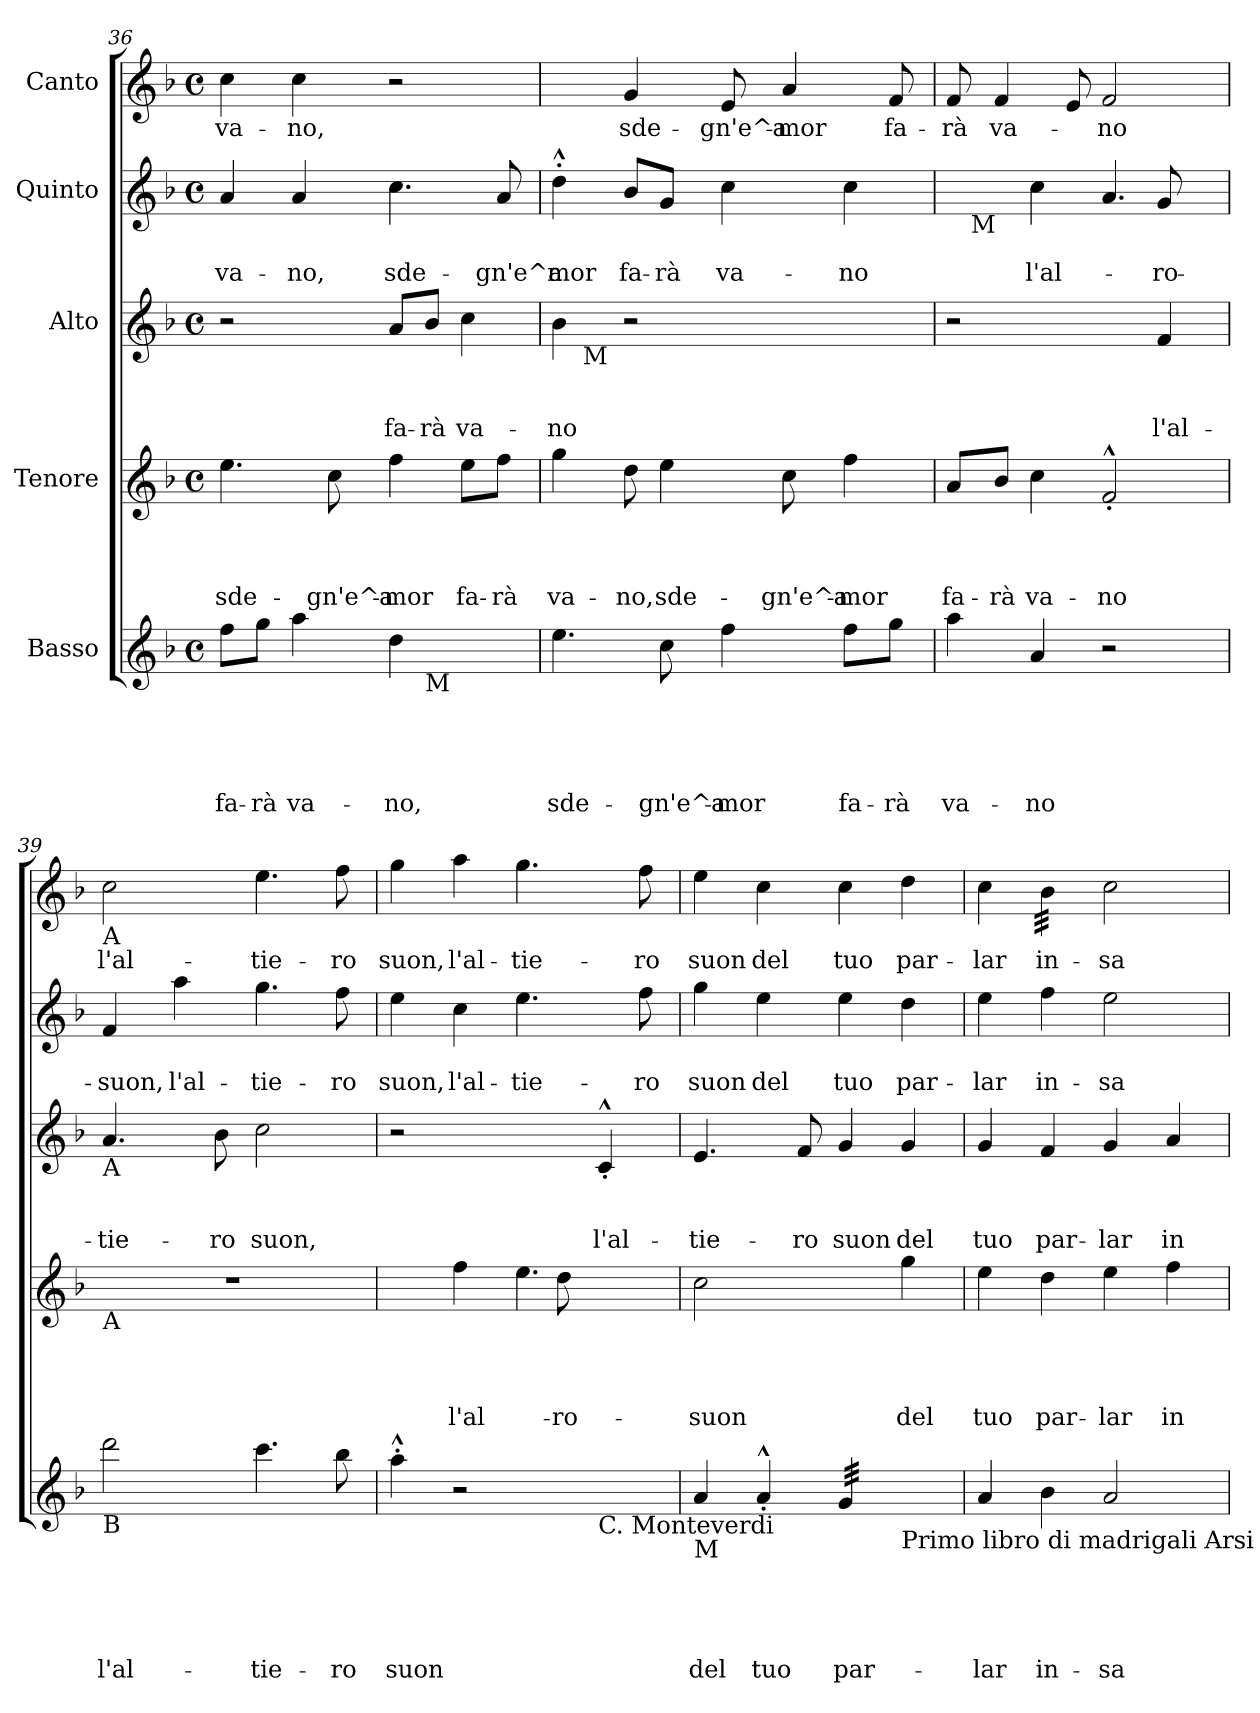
**kern	**text	**text	**text	**text	**text	**kern	**text	**text	**text	**text	**kern	**text	**text	**text	**kern	**text	**text	**kern	**text
*part5	*part5	*part5	*part5	*part5	*part5	*part4	*part4	*part4	*part4	*part4	*part3	*part3	*part3	*part3	*part2	*part2	*part2	*part1	*part1
*staff5	*staff5	*staff5	*staff5	*staff5	*staff5	*staff4	*staff4	*staff4	*staff4	*staff4	*staff3	*staff3	*staff3	*staff3	*staff2	*staff2	*staff2	*staff1	*staff1
*I"Basso	*	*	*	*	*	*I"Tenore	*	*	*	*	*I"Alto	*	*	*	*I"Quinto	*	*	*I"Canto	*
*clefG2	*	*	*	*	*	*clefG2	*	*	*	*	*clefG2	*	*	*	*clefG2	*	*	*clefG2	*
*k[b-]	*	*	*	*	*	*k[b-]	*	*	*	*	*k[b-]	*	*	*	*k[b-]	*	*	*k[b-]	*
*F:	*	*	*	*	*	*F:	*	*	*	*	*F:	*	*	*	*F:	*	*	*F:	*
*M4/4	*	*	*	*	*	*M4/4	*	*	*	*	*M4/4	*	*	*	*M4/4	*	*	*M4/4	*
*met(c)	*	*	*	*	*	*met(c)	*	*	*	*	*met(c)	*	*	*	*met(c)	*	*	*met(c)	*
=36	=36	=36	=36	=36	=36	=36	=36	=36	=36	=36	=36	=36	=36	=36	=36	=36	=36	=36	=36
!	!	!	!	!	!LO:LY:b	!	!	!	!	!LO:LY:b	!	!	!	!	!	!	!LO:LY:b	!	!LO:LY:b
*^	*	*	*	*	*	*	*	*	*	*	*	*	*	*	*	*	*	*	*
8ff\L	2ryy	.	.	.	.	fa-	4.ee\	.	.	.	sde-	2r	.	.	.	4a/	.	va-	4cc\	va-
!	!	!	!	!	!	!LO:LY:b	!	!	!	!	!	!	!	!	!	!	!	!	!	!
8gg\J	.	.	.	.	.	-rà	.	.	.	.	.	.	.	.	.	.	.	.	.	.
!	!	!	!	!	!	!LO:LY:b	!	!	!	!	!	!	!	!	!	!	!	!LO:LY:b	!	!LO:LY:b
4aa\	.	.	.	.	.	va-	.	.	.	.	.	.	.	.	.	4a/	.	-no,	4cc\	-no,
!	!	!	!	!	!	!	!	!	!	!	!LO:LY:b	!	!	!	!	!	!	!	!	!
.	.	.	.	.	.	.	8cc\	.	.	.	-gn'e^a-	.	.	.	.	.	.	.	.	.
!	!	!	!	!	!	!LO:LY:b	!	!	!	!	!LO:LY:b	!	!	!	!LO:LY:b	!	!	!LO:LY:b	!	!
4dd\	8ryy	.	.	.	.	-no,	4ff\	.	.	.	-mor	8a/L	.	.	fa-	4.cc\	.	sde-	2r	.
!	!LO:TX:b:t=M	!	!	!	!	!	!	!	!	!	!	!	!	!	!	!	!	!	!	!
!	!	!	!	!	!	!	!	!	!	!	!	!	!	!	!LO:LY:b	!	!	!	!	!
.	4.ryy	.	.	.	.	.	.	.	.	.	.	8b-/J	.	.	-rà	.	.	.	.	.
!	!	!	!	!	!	!	!	!	!	!	!LO:LY:b	!	!	!	!LO:LY:b	!	!	!	!	!
4ryy	.	.	.	.	.	.	8ee\L	.	.	.	fa-	4cc\	.	.	va-	.	.	.	.	.
!	!	!	!	!	!	!	!	!	!	!	!LO:LY:b	!	!	!	!	!	!	!LO:LY:b	!	!
.	.	.	.	.	.	.	8ff\J	.	.	.	-rà	.	.	.	.	8a/	.	-gn'e^a	.	.
=37	=37	=37	=37	=37	=37	=37	=37	=37	=37	=37	=37	=37	=37	=37	=37	=37	=37	=37	=37	=37
!	!	!	!	!	!	!LO:LY:b	!	!	!	!	!LO:LY:b	!	!	!	!LO:LY:b	!	!	!LO:LY:b	!	!
*v	*v	*	*	*	*	*	*	*	*	*	*	*^	*	*	*	*	*	*	*	*
4.ee\	.	.	.	.	sde-	4gg\	.	.	.	va-	4b-\	16.ryy	.	.	-no	4dd^^>'>\	.	mor	4ryy	.
!	!	!	!	!	!	!	!	!	!	!	!	!LO:TX:b:t=M	!	!	!	!	!	!	!	!
.	.	.	.	.	.	.	.	.	.	.	.	2ryy	.	.	.	.	.	.	.	.
!	!	!	!	!	!	!	!	!	!	!LO:LY:b	!	!	!	!	!	!	!	!LO:LY:b	!	!LO:LY:b
.	.	.	.	.	.	8dd\	.	.	.	-no,	2r	.	.	.	.	8b-/L	.	fa-	4g/	sde-
!	!	!	!	!	!LO:LY:b	!	!	!	!	!LO:LY:b	!	!	!	!	!	!	!	!LO:LY:b	!	!
8cc\	.	.	.	.	-gn'e^a-	4ee\	.	.	.	sde-	.	.	.	.	.	8g/J	.	-rà	.	.
!	!	!	!	!	!LO:LY:b	!	!	!	!	!	!	!	!	!	!	!	!	!LO:LY:b	!	!LO:LY:b
4ff\	.	.	.	.	-mor	.	.	.	.	.	.	.	.	.	.	4cc\	.	va-	8e/	-gn'e^a-
.	.	.	.	.	.	.	.	.	.	.	.	4ryy	.	.	.	.	.	.	.	.
!	!	!	!	!	!	!	!	!	!	!LO:LY:b	!	!	!	!	!	!	!	!	!	!LO:LY:b
.	.	.	.	.	.	8cc\	.	.	.	-gn'e^a-	.	.	.	.	.	.	.	.	4a/	-mor
!	!	!	!	!	!LO:LY:b	!	!	!	!	!LO:LY:b	!	!	!	!	!	!	!	!LO:LY:b	!	!
8ff\L	.	.	.	.	fa-	4ff\	.	.	.	-mor	4ryy	.	.	.	.	4cc\	.	-no	.	.
.	.	.	.	.	.	.	.	.	.	.	.	8ryy	.	.	.	.	.	.	.	.
!	!	!	!	!	!LO:LY:b	!	!	!	!	!	!	!	!	!	!	!	!	!	!	!LO:LY:b
8gg\J	.	.	.	.	-rà	.	.	.	.	.	.	.	.	.	.	.	.	.	8f/	fa-
.	.	.	.	.	.	.	.	.	.	.	.	32ryy	.	.	.	.	.	.	.	.
=38	=38	=38	=38	=38	=38	=38	=38	=38	=38	=38	=38	=38	=38	=38	=38	=38	=38	=38	=38	=38
!	!	!	!	!	!LO:LY:b	!	!	!	!	!LO:LY:b	!	!	!	!	!	!	!	!	!	!LO:LY:b
*	*	*	*	*	*	*	*	*	*	*	*v	*v	*	*	*	*^	*	*	*	*
4aa\	.	.	.	.	va-	8a/L	.	.	.	fa-	2r	.	.	.	16ryy	2.ryy	.	.	8f/	-rà
!	!	!	!	!	!	!	!	!	!	!	!	!	!	!	!LO:TX:b:t=M	!	!	!	!	!
.	.	.	.	.	.	.	.	.	.	.	.	.	.	.	8.ryy	.	.	.	.	.
!	!	!	!	!	!	!	!	!	!	!LO:LY:b	!	!	!	!	!	!	!	!	!	!LO:LY:b
.	.	.	.	.	.	8b-/J	.	.	.	-rà	.	.	.	.	.	.	.	.	4f/	va-
!	!	!	!	!	!LO:LY:b	!	!	!	!	!LO:LY:b	!	!	!	!	!	!	!	!LO:LY:b	!	!
4a/	.	.	.	.	-no	4cc\	.	.	.	va-	.	.	.	.	4cc\	.	.	l'al-	.	.
.	.	.	.	.	.	.	.	.	.	.	.	.	.	.	.	.	.	.	8e/	.
!	!	!	!	!	!	!	!	!	!	!LO:LY:b	!	!	!	!	!	!	!	!	!	!LO:LY:b
2r	.	.	.	.	.	2f^^<'</	.	.	.	-no	4ryy	.	.	.	4.a/	.	.	.	2f/	-no
!	!	!	!	!	!	!	!	!	!	!	!	!	!	!LO:LY:b	!	!	!	!LO:LY:b	!	!
.	.	.	.	.	.	.	.	.	.	.	4f/	.	.	l'al-	.	8g/	.	-ro	.	.
.	.	.	.	.	.	.	.	.	.	.	.	.	.	.	8ryy	8ryy	.	.	.	.
!!LO:PB:g=z
=39	=39	=39	=39	=39	=39	=39	=39	=39	=39	=39	=39	=39	=39	=39	=39	=39	=39	=39	=39	=39
!	!	!	!	!	!	!	!	!	!	!	!	!	!	!	!	!	!	!	!LO:TX:b:t=A	!
!	!	!	!	!	!	!	!	!	!	!	!	!	!	!	!LO:TX:b:t=A	!	!	!	!	!
!	!	!	!	!	!	!	!	!	!	!	!LO:TX:b:t=A	!	!	!	!	!	!	!	!	!
!	!	!	!	!	!	!LO:TX:b:t=A	!	!	!	!	!	!	!	!	!	!	!	!	!	!
!LO:TX:b:t=B	!	!	!	!	!	!	!	!	!	!	!	!	!	!	!	!	!	!	!	!
!	!	!	!	!	!LO:LY:b	!	!	!	!	!	!	!	!	!LO:LY:b	!	!	!	!LO:LY:b	!	!LO:LY:b
*	*	*	*	*	*	*	*	*	*	*	*	*	*	*	*v	*v	*	*	*	*
2ddd\	.	.	.	.	l'al-	1r	.	.	.	.	4.a/	.	.	-tie-	4f/	.	suon,	2cc\	l'al-
!	!	!	!	!	!	!	!	!	!	!	!	!	!	!	!	!	!LO:LY:b	!	!
.	.	.	.	.	.	.	.	.	.	.	.	.	.	.	4aa\	.	l'al-	.	.
!	!	!	!	!	!	!	!	!	!	!	!	!	!	!LO:LY:b	!	!	!	!	!
.	.	.	.	.	.	.	.	.	.	.	8b-\	.	.	-ro	.	.	.	.	.
!	!	!	!	!	!LO:LY:b	!	!	!	!	!	!	!	!	!LO:LY:b	!	!	!LO:LY:b	!	!LO:LY:b
4.ccc\	.	.	.	.	-tie-	.	.	.	.	.	2cc\	.	.	suon,	4.gg\	.	-tie-	4.ee\	-tie-
!	!	!	!	!	!LO:LY:b	!	!	!	!	!	!	!	!	!	!	!	!LO:LY:b	!	!LO:LY:b
8bb-\	.	.	.	.	-ro	.	.	.	.	.	.	.	.	.	8ff\	.	-ro	8ff\	-ro
=40	=40	=40	=40	=40	=40	=40	=40	=40	=40	=40	=40	=40	=40	=40	=40	=40	=40	=40	=40
!	!	!	!	!	!LO:LY:b	!	!	!	!	!	!	!	!	!	!	!	!LO:LY:b	!	!LO:LY:b
*	*	*	*	*	*	*^	*	*	*	*	*	*	*	*	*	*	*	*	*
4aa^^>'>\	.	.	.	.	suon	4ryy	2ryy	.	.	.	.	2r	.	.	.	4ee\	.	suon,	4gg\	suon,
!	!	!	!	!	!	!	!	!	!	!	!LO:LY:b	!	!	!	!	!	!	!LO:LY:b	!	!LO:LY:b
2r	.	.	.	.	.	4ff\	.	.	.	.	l'al-	.	.	.	.	4cc\	.	l'al-	4aa\	l'al-
!	!	!	!	!	!	!	!	!	!	!	!	!	!	!	!	!	!	!LO:LY:b	!	!LO:LY:b
.	.	.	.	.	.	4.ee\	8ryy	.	.	.	.	4ryy	.	.	.	4.ee\	.	-tie-	4.gg\	-tie-
!	!	!	!	!	!	!	!	!	!	!	!LO:LY:b	!	!	!	!	!	!	!	!	!
.	.	.	.	.	.	.	8dd\	.	.	.	-ro	.	.	.	.	.	.	.	.	.
!LO:TX:b:t=C. Monteverdi	!	!	!	!	!	!	!	!	!	!	!	!	!	!	!	!	!	!	!	!
!	!	!	!	!	!	!	!	!	!	!	!	!	!	!	!LO:LY:b	!	!	!	!	!
4ryy	.	.	.	.	.	.	8ryy	.	.	.	.	4c^^<'</	.	.	l'al-	.	.	.	.	.
!	!	!	!	!	!	!	!	!	!	!	!	!	!	!	!	!	!	!LO:LY:b	!	!LO:LY:b
.	.	.	.	.	.	8ryy	8ryy	.	.	.	.	.	.	.	.	8ff\	.	-ro	8ff\	-ro
=41	=41	=41	=41	=41	=41	=41	=41	=41	=41	=41	=41	=41	=41	=41	=41	=41	=41	=41	=41	=41
!LO:TX:b:t=M	!	!	!	!	!	!	!	!	!	!	!	!	!	!	!	!	!	!	!	!
!	!	!	!	!	!LO:LY:b	!	!	!	!	!	!LO:LY:b	!	!	!	!LO:LY:b	!	!	!LO:LY:b	!	!LO:LY:b
*	*	*	*	*	*	*v	*v	*	*	*	*	*	*	*	*	*	*	*	*	*
4a/	.	.	.	.	del	2cc\	.	.	.	suon	4.e/	.	.	-tie-	4gg\	.	suon	4ee\	suon
!	!	!	!	!	!LO:LY:b	!	!	!	!	!	!	!	!	!	!	!	!LO:LY:b	!	!LO:LY:b
4a^^<'</	.	.	.	.	tuo	.	.	.	.	.	.	.	.	.	4ee\	.	del	4cc\	del
!	!	!	!	!	!	!	!	!	!	!	!	!	!	!LO:LY:b	!	!	!	!	!
.	.	.	.	.	.	.	.	.	.	.	8f/	.	.	-ro	.	.	.	.	.
!	!	!	!	!	!LO:LY:b	!	!	!	!	!	!	!	!	!LO:LY:b	!	!	!LO:LY:b	!	!LO:LY:b
*tremolo	*	*	*	*	*	*	*	*	*	*	*	*	*	*	*	*	*	*	*
32g/LLL	.	.	.	.	par-	4ryy	.	.	.	.	4g/	.	.	suon	4ee\	.	tuo	4cc\	tuo
32g/	.	.	.	.	.	.	.	.	.	.	.	.	.	.	.	.	.	.	.
32g/	.	.	.	.	.	.	.	.	.	.	.	.	.	.	.	.	.	.	.
32g/	.	.	.	.	.	.	.	.	.	.	.	.	.	.	.	.	.	.	.
32g/	.	.	.	.	.	.	.	.	.	.	.	.	.	.	.	.	.	.	.
32g/	.	.	.	.	.	.	.	.	.	.	.	.	.	.	.	.	.	.	.
32g/	.	.	.	.	.	.	.	.	.	.	.	.	.	.	.	.	.	.	.
32g/JJJ	.	.	.	.	.	.	.	.	.	.	.	.	.	.	.	.	.	.	.
*Xtremolo	*	*	*	*	*	*	*	*	*	*	*	*	*	*	*	*	*	*	*
!LO:TX:b:t=Primo libro di madrigali Arsi e	!	!	!	!	!	!	!	!	!	!	!	!	!	!	!	!	!	!	!
!	!	!	!	!	!	!	!	!	!	!LO:LY:b	!	!	!	!LO:LY:b	!	!	!LO:LY:b	!	!LO:LY:b
4ryy	.	.	.	.	.	4gg\	.	.	.	del	4g/	.	.	del	4dd\	.	par-	4dd\	par-
=42	=42	=42	=42	=42	=42	=42	=42	=42	=42	=42	=42	=42	=42	=42	=42	=42	=42	=42	=42
!	!	!	!	!	!LO:LY:b	!	!	!	!	!LO:LY:b	!	!	!	!LO:LY:b	!	!	!LO:LY:b	!	!LO:LY:b
4a/	.	.	.	.	-lar	4ee\	.	.	.	tuo	4g/	.	.	tuo	4ee\	.	-lar	4cc\	-lar
!	!	!	!	!	!LO:LY:b	!	!	!	!	!LO:LY:b	!	!	!	!LO:LY:b	!	!	!LO:LY:b	!	!LO:LY:b
*	*	*	*	*	*	*	*	*	*	*	*	*	*	*	*	*	*	*tremolo	*
4b-\	.	.	.	.	in-	4dd\	.	.	.	par-	4f/	.	.	par-	4ff\	.	in-	32b-\LLL	in-
.	.	.	.	.	.	.	.	.	.	.	.	.	.	.	.	.	.	32b-\	.
.	.	.	.	.	.	.	.	.	.	.	.	.	.	.	.	.	.	32b-\	.
.	.	.	.	.	.	.	.	.	.	.	.	.	.	.	.	.	.	32b-\	.
.	.	.	.	.	.	.	.	.	.	.	.	.	.	.	.	.	.	32b-\	.
.	.	.	.	.	.	.	.	.	.	.	.	.	.	.	.	.	.	32b-\	.
.	.	.	.	.	.	.	.	.	.	.	.	.	.	.	.	.	.	32b-\	.
.	.	.	.	.	.	.	.	.	.	.	.	.	.	.	.	.	.	32b-\JJJ	.
*	*	*	*	*	*	*	*	*	*	*	*	*	*	*	*	*	*	*Xtremolo	*
!	!	!	!	!	!LO:LY:b	!	!	!	!	!LO:LY:b	!	!	!	!LO:LY:b	!	!	!LO:LY:b	!	!LO:LY:b
2a/	.	.	.	.	-sa-	4ee\	.	.	.	-lar	4g/	.	.	-lar	2ee\	.	-sa-	2cc\	-sa-
!	!	!	!	!	!	!	!	!	!	!LO:LY:b	!	!	!	!LO:LY:b	!	!	!	!	!
.	.	.	.	.	.	4ff\	.	.	.	in-	4a/	.	.	in-	.	.	.	.	.
=	=	=	=	=	=	=	=	=	=	=	=	=	=	=	=	=	=	=	=
*-	*-	*-	*-	*-	*-	*-	*-	*-	*-	*-	*-	*-	*-	*-	*-	*-	*-	*-	*-
